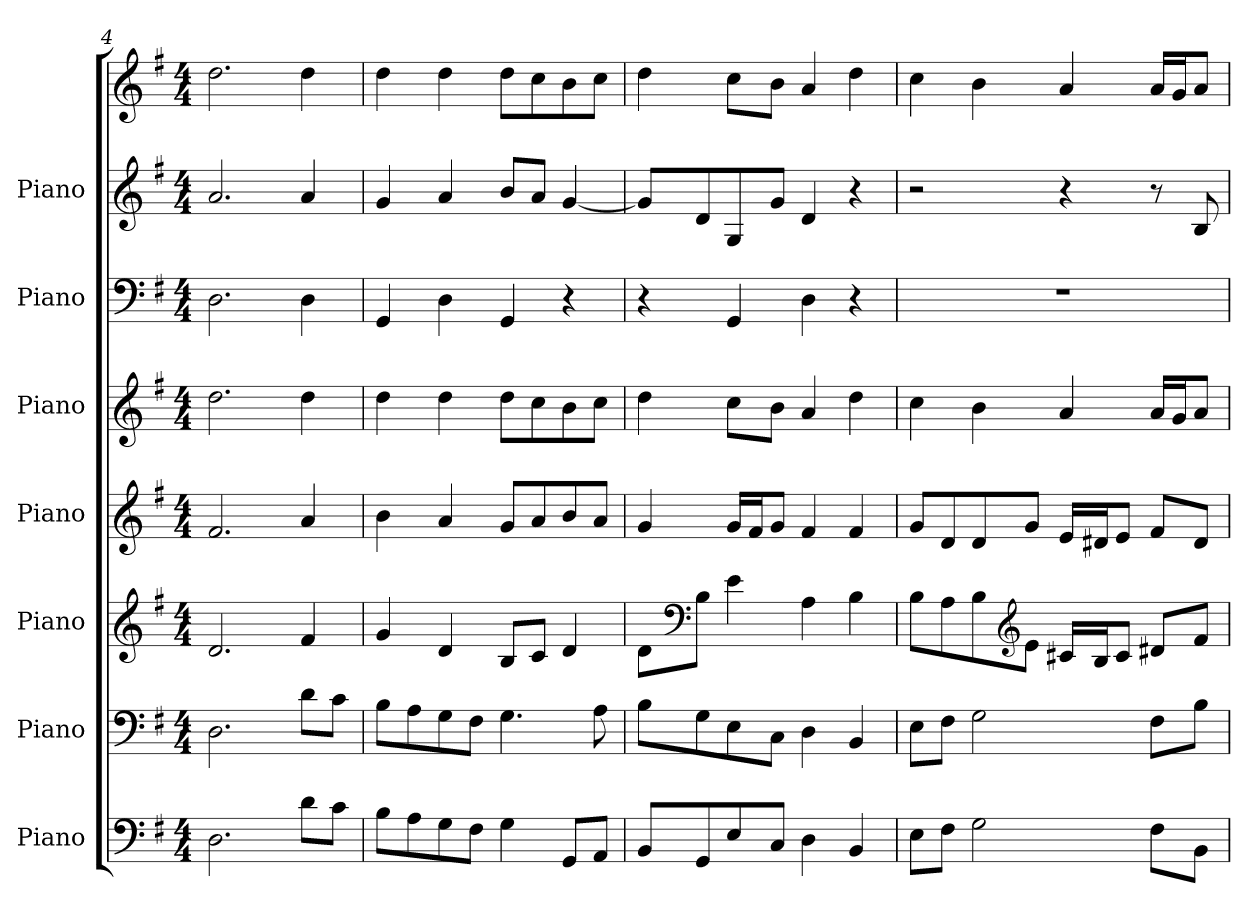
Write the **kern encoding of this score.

**kern	**kern	**kern	**kern	**kern	**kern	**kern	**kern
*part7	*part6	*part5	*part4	*part3	*part2	*part1	*part1
*staff8	*staff7	*staff6	*staff5	*staff4	*staff3	*staff2	*staff1
*I"Piano	*I"Piano	*I"Piano	*I"Piano	*I"Piano	*I"Piano	*I"Piano	*
*I'Pno.	*I'Pno.	*I'Pno.	*I'Pno.	*I'Pno.	*I'Pno.	*I'Pno.	*
*clefF4	*clefF4	*clefG2	*clefG2	*clefG2	*clefF4	*clefG2	*clefG2
*k[f#]	*k[f#]	*k[f#]	*k[f#]	*k[f#]	*k[f#]	*k[f#]	*k[f#]
*M4/4	*M4/4	*M4/4	*M4/4	*M4/4	*M4/4	*M4/4	*M4/4
=4	=4	=4	=4	=4	=4	=4	=4
2.D\	2.D\	2.d/	2.f#/	2.dd\	2.D\	2.a/	2.dd\
8d\L	8d\L	4f#/	4a/	4dd\	4D\	4a/	4dd\
8c\J	8c\J	.	.	.	.	.	.
!!LO:PB:g=z
=5	=5	=5	=5	=5	=5	=5	=5
8B\L	8B\L	4g/	4b\	4dd\	4GG/	4g/	4dd\
8A\	8A\	.	.	.	.	.	.
8G\	8G\	4d/	4a/	4dd\	4D\	4a/	4dd\
8F#\J	8F#\J	.	.	.	.	.	.
4G\	4.G\	8B/L	8g/L	8dd\L	4GG/	8b/L	8dd\L
.	.	8c/J	8a/	8cc\	.	8a/J	8cc\
8GG/L	.	4d/	8b/	8b\	4r	[4g/	8b\
8AA/J	8A\	.	8a/J	8cc\J	.	.	8cc\J
=6	=6	=6	=6	=6	=6	=6	=6
8BB/L	8B\L	8d\L	4g/	4dd\	4r	8g/L]	4dd\
*	*	*clefF4	*	*	*	*	*
8GG/	8G\	8B\J	.	.	.	8d/	.
8E/	8E\	4e\	16g/LL	8cc\L	4GG/	8G/	8cc\L
.	.	.	16f#/J	.	.	.	.
8C/J	8C\J	.	8g/J	8b\J	.	8g/J	8b\J
4D\	4D\	4A\	4f#/	4a/	4D\	4d/	4a/
4BB/	4BB/	4B\	4f#/	4dd\	4r	4r	4dd\
=7	=7	=7	=7	=7	=7	=7	=7
8E\L	8E\L	8B\L	8g/L	4cc\	1r	2r	4cc\
8F#\J	8F#\J	8A\	8d/	.	.	.	.
2G\	2G\	8B\	8d/	4b\	.	.	4b\
*	*	*clefG2	*	*	*	*	*
.	.	8e\J	8g/J	.	.	.	.
.	.	16c#X/LL	16e/LL	4a/	.	4r	4a/
.	.	16B/J	16d#X/J	.	.	.	.
.	.	8c#/J	8e/J	.	.	.	.
8F#\L	8F#\L	8d#X/L	8f#/L	16a/LL	.	8r	16a/LL
.	.	.	.	16g/J	.	.	16g/J
8BB\J	8B\J	8f#/J	8d#/J	8a/J	.	8B/	8a/J
=	=	=	=	=	=	=	=
*-	*-	*-	*-	*-	*-	*-	*-
